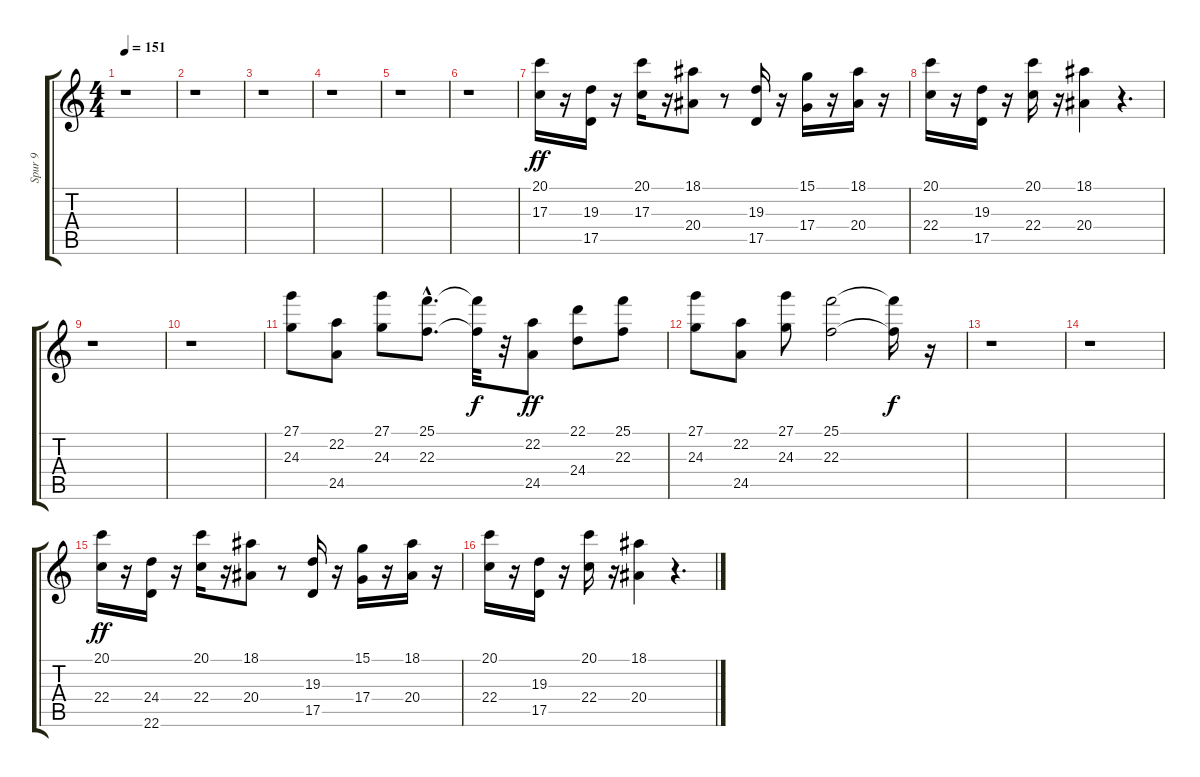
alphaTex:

\track ("Spur 9" "Spur 9") {instrument acousticgrandpiano}
\staff {score tabs}
\tuning (E4 B3 G3 D3 A2 E2) {hide}
\ts (4 4)
\tempo 151
\clef g2
\ks c
r.1{dy ff} |
r.1 |
r.1 |
r.1 |
r.1 |
r.1 |
(20.1 17.3).16{volume 14 balance 8 instrument marimba} r.16 (19.3 17.5).16 r.16 (20.1 17.3).16 r.16 (18.1 20.4).8 r.8 (19.3 17.5).16 r.16 (15.1 17.4).16 r.16 (18.1 20.4).16 r.16 |
(20.1 22.4).16 r.16 (19.3 17.5).16 r.16 (20.1 22.4).16 r.16 (18.1 20.4).4 r.4{d} |
r.1 |
r.1 |
(27.1 24.3).8 (22.2 24.5).8 (27.1 24.3).8 (25.1{hac} 22.3{hac}).8{d} (25.1{t} 22.3{t}).32{dy f} r.32 (22.2 24.5).8{dy ff} (22.1 24.4).8 (25.1 22.3).8 |
(27.1 24.3).8 (22.2 24.5).8 (27.1 24.3).8 (25.1 22.3).2 (25.1{t} 22.3{t}).16{dy f} r.16 |
r.1 |
r.1 |
(20.1 22.4).16{dy ff} r.16 (24.4 22.6).16 r.16 (20.1 22.4).16 r.16 (18.1 20.4).8 r.8 (19.3 17.5).16 r.16 (15.1 17.4).16 r.16 (18.1 20.4).16 r.16 |
(20.1 22.4).16 r.16 (19.3 17.5).16 r.16 (20.1 22.4).16 r.16 (18.1 20.4).4 r.4{d}
